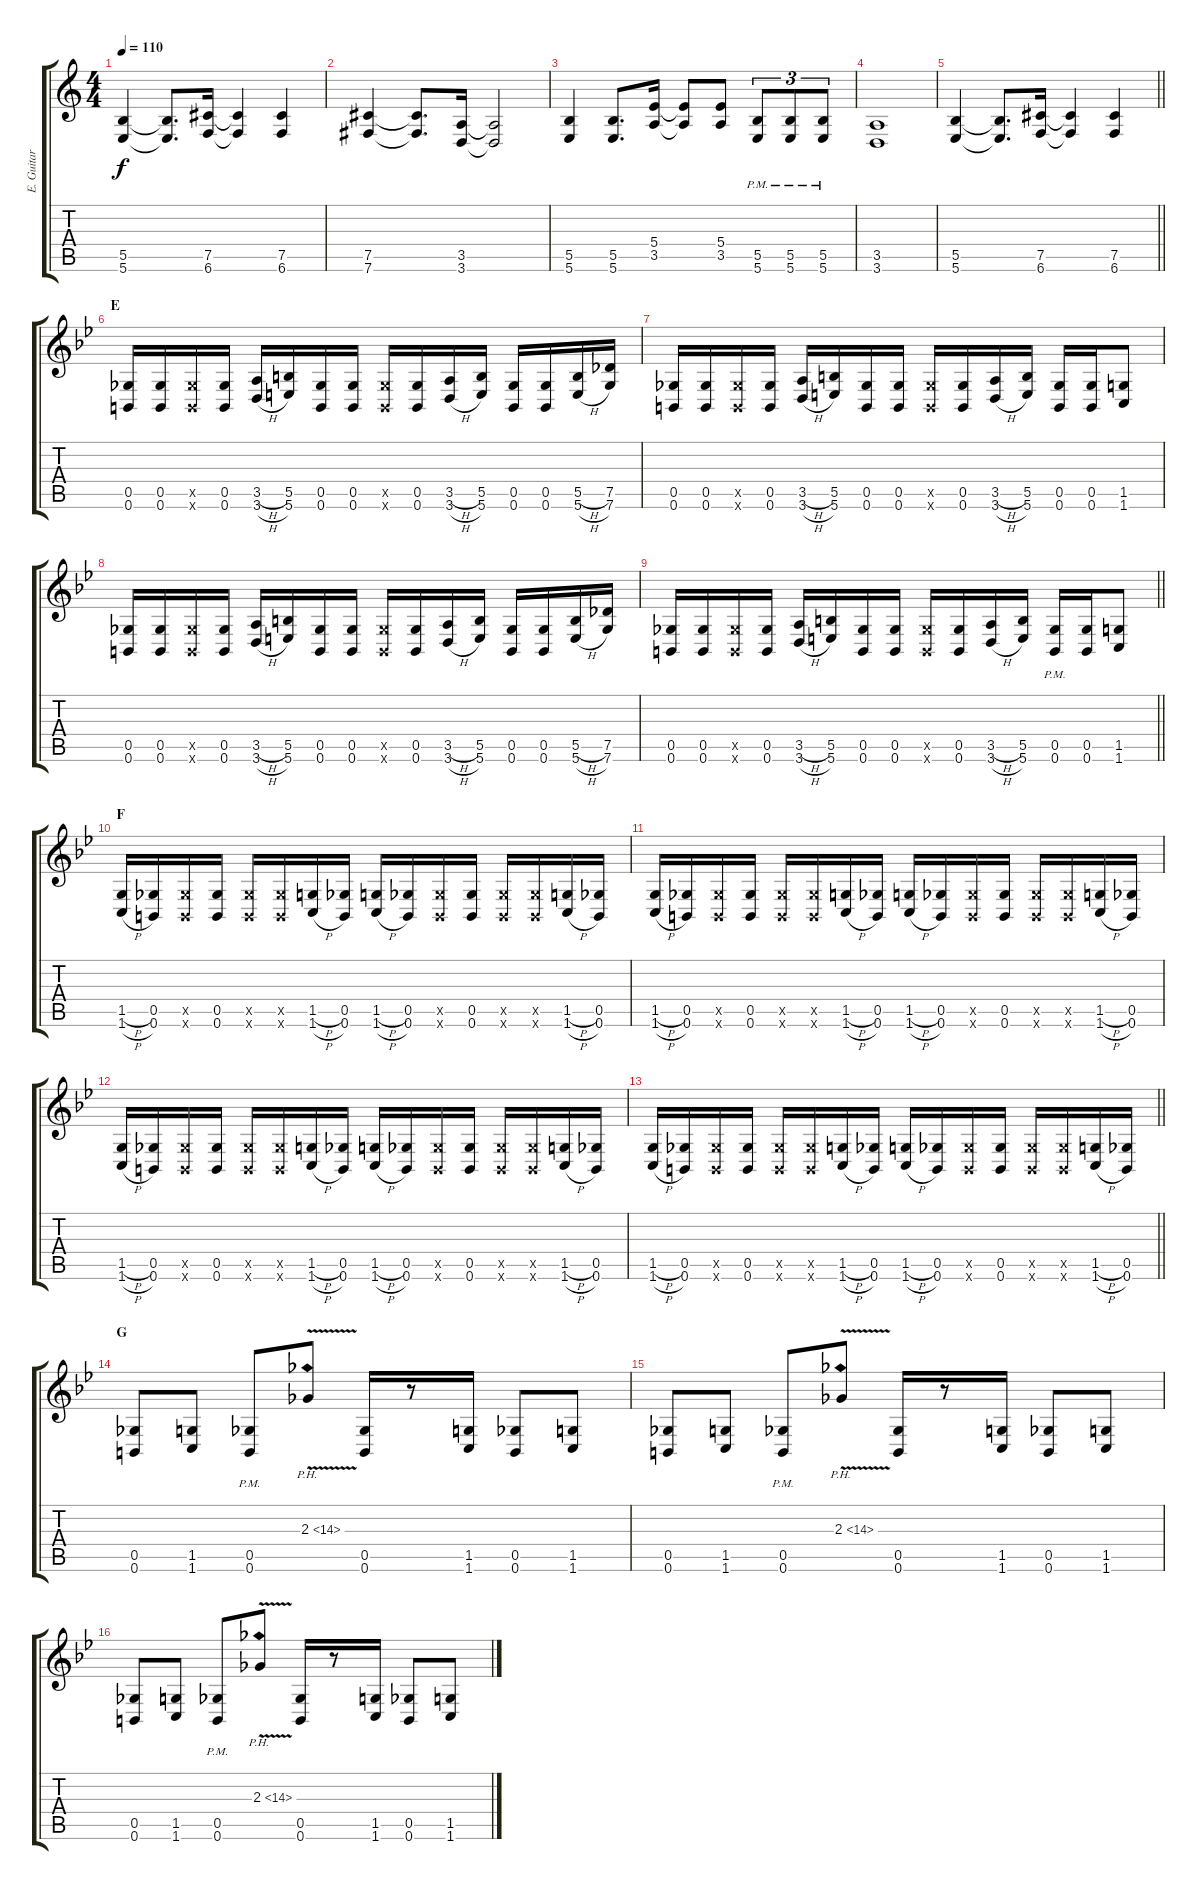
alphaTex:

\track ("E. Guitar II" "E. Guitar ") {instrument overdrivenguitar}
\staff {score tabs}
\tuning (Db4 Ab3 E3 B2 Gb2 B1) {hide}
\ts (4 4)
\tempo 110
\clef g2
\ks c
(5.5 5.6).4{dy f} (5.5{t} 5.6{t}).8{d} (7.5 6.6).16 (7.5{t} 6.6{t}).4 (7.5 6.6).4 |
(7.5 7.6).4 (7.5{t} 7.6{t}).8{d} (3.5 3.6).16 (3.5{t} 3.6{t}).2 |
(5.5 5.6).4 (5.5 5.6).8{d} (5.4 3.5).16 (5.4{t} 3.5{t}).8 (5.4 3.5).8 (5.5{pm} 5.6{pm}).8{tu (3 2)} (5.5{pm} 5.6{pm}).8{tu (3 2)} (5.5{pm} 5.6{pm}).8{tu (3 2)} |
(3.5 3.6).1 |
\barLineRight lightlight
(5.5 5.6).4 (5.5{t} 5.6{t}).8{d} (7.5 6.6).16 (7.5{t} 6.6{t}).4 (7.5 6.6).4 |
\section ("" "E")
\ks bb
(0.5 0.6).16 (0.5 0.6).16 (0.5{x} 0.6{x}).16 (0.5 0.6).16 (3.5{h} 3.6{h}).16 (5.5 5.6).16 (0.5 0.6).16 (0.5 0.6).16 (0.5{x} 0.6{x}).16 (0.5 0.6).16 (3.5{h} 3.6{h}).16 (5.5 5.6).16 (0.5 0.6).16 (0.5 0.6).16 (5.5{h} 5.6{h}).16 (7.5 7.6).16 |
(0.5 0.6).16 (0.5 0.6).16 (0.5{x} 0.6{x}).16 (0.5 0.6).16 (3.5{h} 3.6{h}).16 (5.5 5.6).16 (0.5 0.6).16 (0.5 0.6).16 (0.5{x} 0.6{x}).16 (0.5 0.6).16 (3.5{h} 3.6{h}).16 (5.5 5.6).16 (0.5 0.6).16 (0.5 0.6).16 (1.5 1.6).8 |
(0.5 0.6).16 (0.5 0.6).16 (0.5{x} 0.6{x}).16 (0.5 0.6).16 (3.5{h} 3.6{h}).16 (5.5 5.6).16 (0.5 0.6).16 (0.5 0.6).16 (0.5{x} 0.6{x}).16 (0.5 0.6).16 (3.5{h} 3.6{h}).16 (5.5 5.6).16 (0.5 0.6).16 (0.5 0.6).16 (5.5{h} 5.6{h}).16 (7.5 7.6).16 |
\barLineRight lightlight
(0.5 0.6).16 (0.5 0.6).16 (0.5{x} 0.6{x}).16 (0.5 0.6).16 (3.5{h} 3.6{h}).16 (5.5 5.6).16 (0.5 0.6).16 (0.5 0.6).16 (0.5{x} 0.6{x}).16 (0.5 0.6).16 (3.5{h} 3.6{h}).16 (5.5 5.6).16 (0.5{pm} 0.6{pm}).16 (0.5 0.6).16 (1.5 1.6).8 |
\section ("" "F")
(1.5{h} 1.6{h}).16 (0.5 0.6).16 (0.5{x} 0.6{x}).16 (0.5 0.6).16 (0.5{x} 0.6{x}).16 (0.5{x} 0.6{x}).16 (1.5{h} 1.6{h}).16 (0.5 0.6).16 (1.5{h} 1.6{h}).16 (0.5 0.6).16 (0.5{x} 0.6{x}).16 (0.5 0.6).16 (0.5{x} 0.6{x}).16 (0.5{x} 0.6{x}).16 (1.5{h} 1.6{h}).16 (0.5 0.6).16 |
(1.5{h} 1.6{h}).16 (0.5 0.6).16 (0.5{x} 0.6{x}).16 (0.5 0.6).16 (0.5{x} 0.6{x}).16 (0.5{x} 0.6{x}).16 (1.5{h} 1.6{h}).16 (0.5 0.6).16 (1.5{h} 1.6{h}).16 (0.5 0.6).16 (0.5{x} 0.6{x}).16 (0.5 0.6).16 (0.5{x} 0.6{x}).16 (0.5{x} 0.6{x}).16 (1.5{h} 1.6{h}).16 (0.5 0.6).16 |
(1.5{h} 1.6{h}).16 (0.5 0.6).16 (0.5{x} 0.6{x}).16 (0.5 0.6).16 (0.5{x} 0.6{x}).16 (0.5{x} 0.6{x}).16 (1.5{h} 1.6{h}).16 (0.5 0.6).16 (1.5{h} 1.6{h}).16 (0.5 0.6).16 (0.5{x} 0.6{x}).16 (0.5 0.6).16 (0.5{x} 0.6{x}).16 (0.5{x} 0.6{x}).16 (1.5{h} 1.6{h}).16 (0.5 0.6).16 |
\barLineRight lightlight
(1.5{h} 1.6{h}).16 (0.5 0.6).16 (0.5{x} 0.6{x}).16 (0.5 0.6).16 (0.5{x} 0.6{x}).16 (0.5{x} 0.6{x}).16 (1.5{h} 1.6{h}).16 (0.5 0.6).16 (1.5{h} 1.6{h}).16 (0.5 0.6).16 (0.5{x} 0.6{x}).16 (0.5 0.6).16 (0.5{x} 0.6{x}).16 (0.5{x} 0.6{x}).16 (1.5{h} 1.6{h}).16 (0.5 0.6).16 |
\section ("" "G")
(0.5 0.6).8 (1.5 1.6).8 (0.5{pm} 0.6{pm}).8 2.3{ph 12 v}.8 (0.5 0.6).16 r.8 (1.5 1.6).16 (0.5 0.6).8 (1.5 1.6).8 |
(0.5 0.6).8 (1.5 1.6).8 (0.5{pm} 0.6{pm}).8 2.3{ph 12 v}.8 (0.5 0.6).16 r.8 (1.5 1.6).16 (0.5 0.6).8 (1.5 1.6).8 |
(0.5 0.6).8 (1.5 1.6).8 (0.5{pm} 0.6{pm}).8 2.3{ph 12 v}.8 (0.5 0.6).16 r.8 (1.5 1.6).16 (0.5 0.6).8 (1.5 1.6).8
